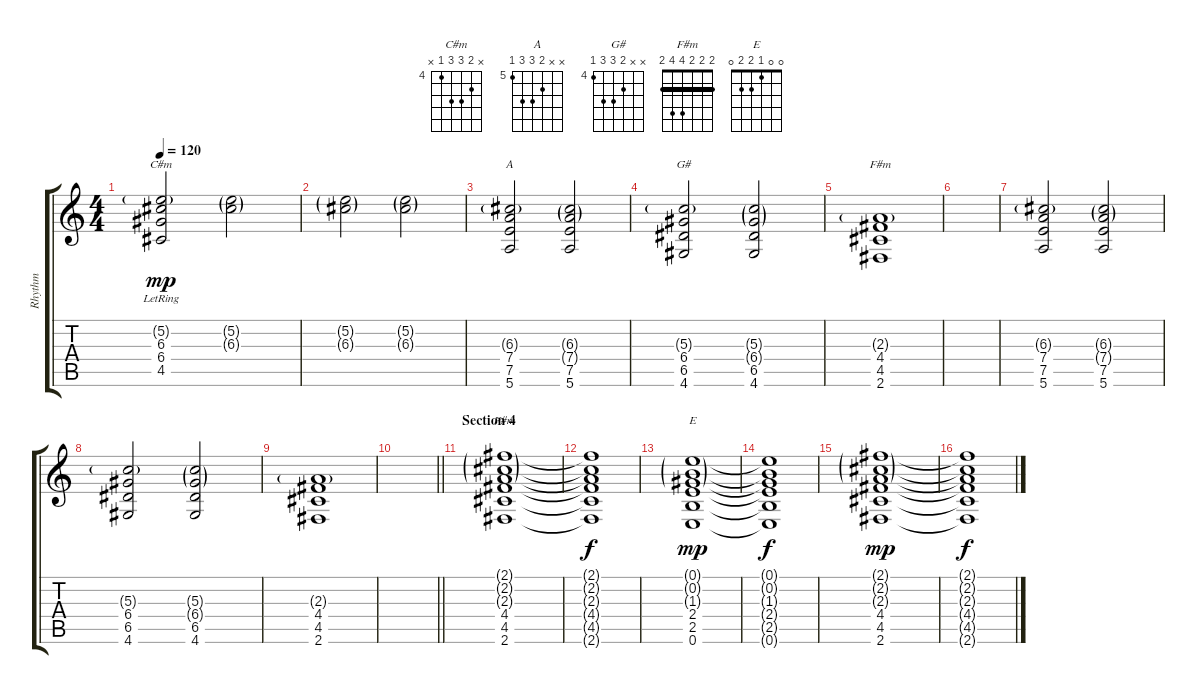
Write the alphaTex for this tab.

\track ("Rhythm" "Rhythm") {instrument electricguitarmuted}
\staff {score tabs}
\tuning (E4 B3 G3 D3 A2 E2) {hide}
\chord ("C#m" x 5 6 6 4 x) {firstfret 4}
\chord ("A" x x 6 7 7 5) {firstfret 5}
\chord ("G#" x x 5 6 6 4) {firstfret 4}
\chord ("F#m" x x 2 4 4 2) {barre 2}
\chord ("F#m" 2 2 2 4 4 2) {barre 2}
\chord ("E" 0 0 1 2 2 0)
\ts (4 4)
\tempo 120
\clef g2
\ks c
(5.2{g} 6.3{lr} 6.4 4.5{lr}).2{ch "C#m" dy mp} (5.2{g} 6.3{g}).2 |
(5.2{g} 6.3{g}).2 (5.2{g} 6.3{g}).2 |
(6.3{g} 7.4 7.5 5.6).2{ch "A"} (6.3{g} 7.4{g} 7.5 5.6).2 |
(5.3{g} 6.4 6.5 4.6).2{ch "G#"} (5.3{g} 6.4{g} 6.5 4.6).2 |
(2.3{g} 4.4 4.5 2.6).1{ch "F#m"} |
|
(6.3{g} 7.4 7.5 5.6).2 (6.3{g} 7.4{g} 7.5 5.6).2 |
(5.3{g} 6.4 6.5 4.6).2 (5.3{g} 6.4{g} 6.5 4.6).2 |
(2.3{g} 4.4 4.5 2.6).1 |
\barLineRight lightlight
|
\section ("" "Section 4")
(2.1{g} 2.2{g} 2.3{g} 4.4 4.5 2.6).1{ch "F#m"} |
(2.1{t} 2.2{t} 2.3{t} 4.4{t} 4.5{t} 2.6{t}).1{dy f} |
(0.1{g} 0.2{g} 1.3{g} 2.4 2.5 0.6).1{ch "E" dy mp} |
(0.1{t} 0.2{t} 1.3{t} 2.4{t} 2.5{t} 0.6{t}).1{dy f} |
(2.1{g} 2.2{g} 2.3{g} 4.4 4.5 2.6).1{dy mp} |
(2.1{t} 2.2{t} 2.3{t} 4.4{t} 4.5{t} 2.6{t}).1{dy f}
